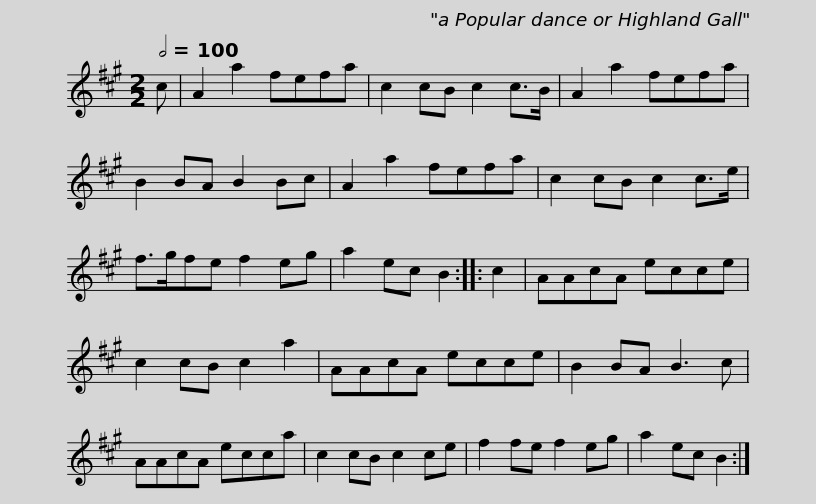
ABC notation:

X:1
L:1/8
Q:1/2=100
M:2/2
I:linebreak $
K:A
V:1 treble
V:1
 c | A2 a2 fefa | c2 cB c2 c>B | A2 a2 fefa | B2 BA B2 Bc |$ %5
 A2 a2 fefa | c2 cB c2 c>e | f>gfe f2 eg | a2 ec B2 ::$ c2 | %10
 AAcA ecce | c2 cB c2 a2 | AAcA ecce | B2 BA B3 c |$ AAcA ecca | %15
 c2 cB c2 ce | f2 fe f2 eg | a2 ec B2 :| %18
